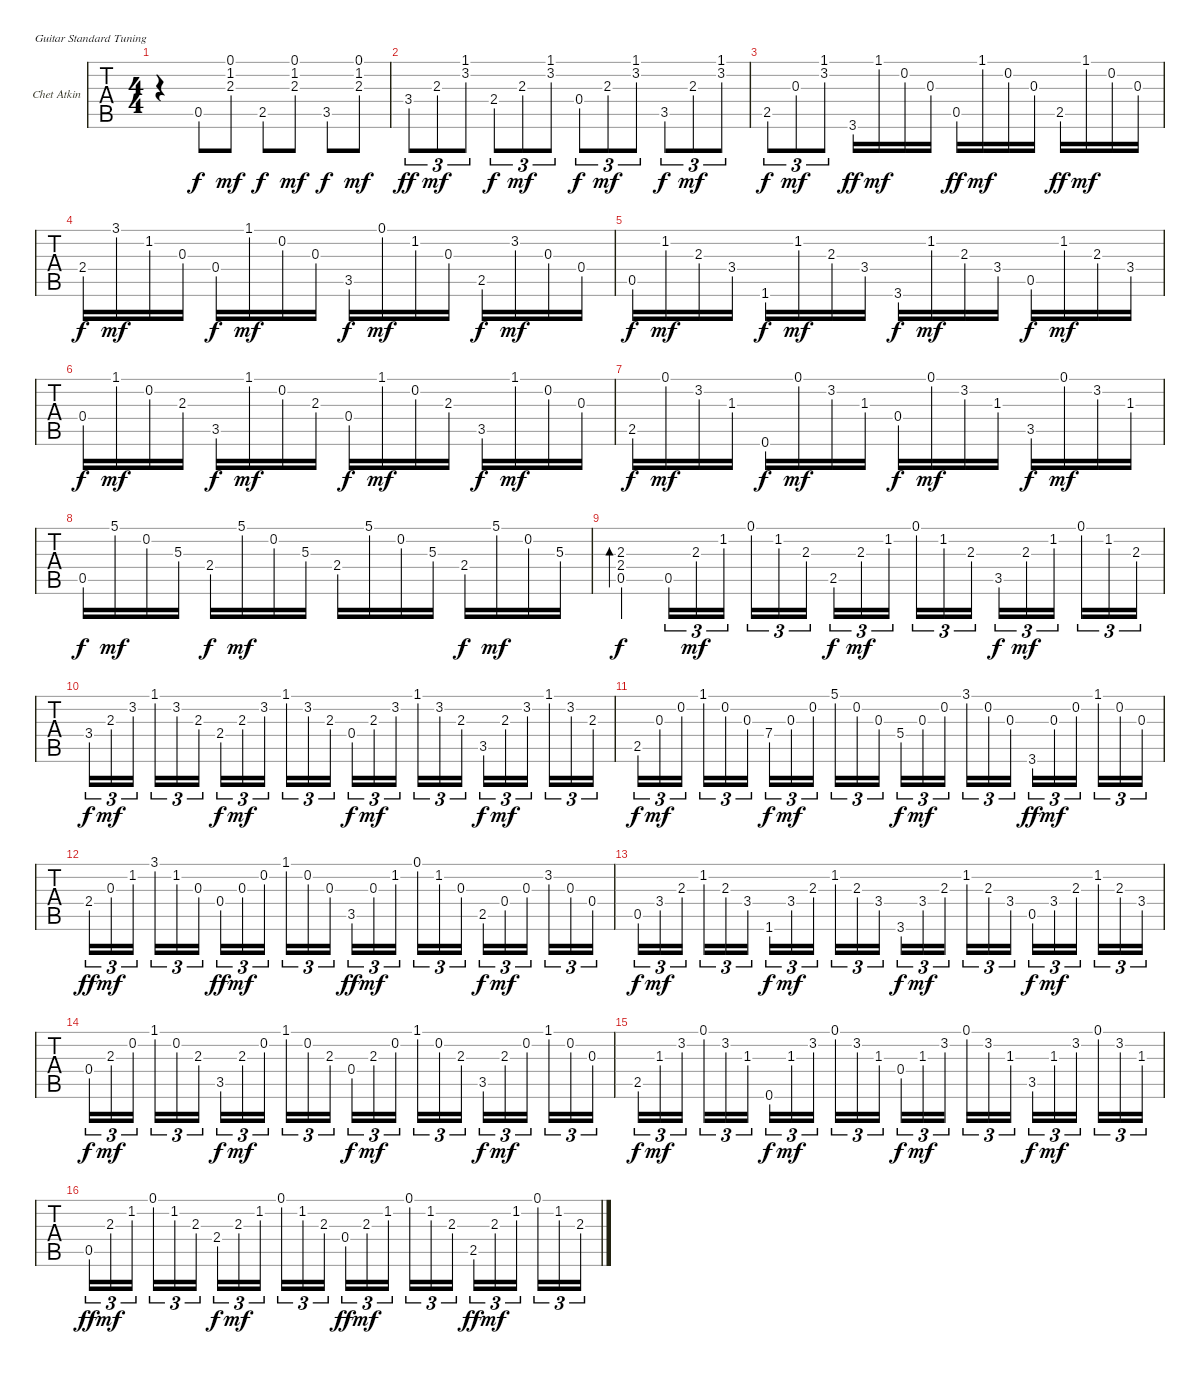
\bracketExtendMode nobrackets
\firstSystemTrackNameOrientation horizontal
\otherSystemsTrackNameOrientation horizontal
\track ("Chet Atkins" "Chet Atkin") {instrument acousticguitarnylon}
\staff {tabs}
\tuning (E4 B3 G3 D3 A2 E2)
\ts (4 4)
\beaming (8 2 2 2 2)
\tempo (120 hide)
\clef g2
\ks c
r.4{dy f instrument acousticguitarnylon} 0.5.8 (0.1 1.2 2.3).8{dy mf} 2.5.8{dy f} (0.1 1.2 2.3).8{dy mf} 3.5.8{dy f} (0.1 1.2 2.3).8{dy mf} |
3.4.8{tu (3 2) dy ff beam invert} 2.3.8{tu (3 2) dy mf beam invert} (1.1 3.2).8{tu (3 2) beam invert} 2.4.8{tu (3 2) dy f beam invert} 2.3.8{tu (3 2) dy mf beam invert} (1.1 3.2).8{tu (3 2) beam invert} 0.4.8{tu (3 2) dy f beam invert} 2.3.8{tu (3 2) dy mf beam invert} (1.1 3.2).8{tu (3 2) beam invert} 3.5.8{tu (3 2) dy f beam invert} 2.3.8{tu (3 2) dy mf beam invert} (1.1 3.2).8{tu (3 2) beam invert} |
2.5.8{tu (3 2) dy f beam invert} 0.3.8{tu (3 2) dy mf beam invert} (1.1 3.2).8{tu (3 2) beam invert} 3.6.16{dy ff} 1.1.16{dy mf} 0.2.16 0.3.16 0.5.16{dy ff} 1.1.16{dy mf} 0.2.16 0.3.16 2.5.16{dy ff} 1.1.16{dy mf} 0.2.16 0.3.16 |
2.4.16{dy f} 3.1.16{dy mf} 1.2.16 0.3.16 0.4.16{dy f} 1.1.16{dy mf} 0.2.16 0.3.16 3.5.16{dy f} 0.1.16{dy mf} 1.2.16 0.3.16 2.5.16{dy f} 3.2.16{dy mf} 0.3.16 0.4.16 |
0.5.16{dy f} 1.2.16{dy mf} 2.3.16 3.4.16 1.6.16{dy f} 1.2.16{dy mf} 2.3.16 3.4.16 3.6.16{dy f} 1.2.16{dy mf} 2.3.16 3.4.16 0.5.16{dy f} 1.2.16{dy mf} 2.3.16 3.4.16 |
0.4.16{dy f} 1.1.16{dy mf} 0.2.16 2.3.16 3.5.16{dy f} 1.1.16{dy mf} 0.2.16 2.3.16 0.4.16{dy f} 1.1.16{dy mf} 0.2.16 2.3.16 3.5.16{dy f} 1.1.16{dy mf} 0.2.16 0.3.16 |
2.5.16{dy f} 0.1.16{dy mf} 3.2.16 1.3.16 0.6.16{dy f} 0.1.16{dy mf} 3.2.16 1.3.16 0.4.16{dy f} 0.1.16{dy mf} 3.2.16 1.3.16 3.5.16{dy f} 0.1.16{dy mf} 3.2.16 1.3.16 |
0.5.16{dy f} 5.1.16{dy mf} 0.2.16 5.3.16 2.4.16{dy f} 5.1.16{dy mf} 0.2.16 5.3.16 2.4.16 5.1.16 0.2.16 5.3.16 2.4.16{dy f} 5.1.16{dy mf} 0.2.16 5.3.16 |
(2.3 2.4 0.5).4{bd 240 dy f beam invert beam split} 0.5.16{tu (3 2) beam invert} 2.3.16{tu (3 2) dy mf beam invert} 1.2.16{tu (3 2) beam invert} 0.1.16{tu (3 2) beam invert} 1.2.16{tu (3 2) beam invert} 2.3.16{tu (3 2) beam invert} 2.5.16{tu (3 2) dy f beam invert} 2.3.16{tu (3 2) dy mf beam invert} 1.2.16{tu (3 2) beam invert} 0.1.16{tu (3 2) beam invert} 1.2.16{tu (3 2) beam invert} 2.3.16{tu (3 2) beam invert} 3.5.16{tu (3 2) dy f beam invert} 2.3.16{tu (3 2) dy mf beam invert} 1.2.16{tu (3 2) beam invert} 0.1.16{tu (3 2) beam invert} 1.2.16{tu (3 2) beam invert} 2.3.16{tu (3 2) beam invert} |
3.4.16{tu (3 2) dy f beam invert} 2.3.16{tu (3 2) dy mf beam invert} 3.2.16{tu (3 2) beam invert} 1.1.16{tu (3 2) beam invert} 3.2.16{tu (3 2) beam invert} 2.3.16{tu (3 2) beam invert} 2.4.16{tu (3 2) dy f beam invert} 2.3.16{tu (3 2) dy mf beam invert} 3.2.16{tu (3 2) beam invert} 1.1.16{tu (3 2) beam invert} 3.2.16{tu (3 2) beam invert} 2.3.16{tu (3 2) beam invert} 0.4.16{tu (3 2) dy f beam invert} 2.3.16{tu (3 2) dy mf beam invert} 3.2.16{tu (3 2) beam invert} 1.1.16{tu (3 2) beam invert} 3.2.16{tu (3 2) beam invert} 2.3.16{tu (3 2) beam invert} 3.5.16{tu (3 2) dy f beam invert} 2.3.16{tu (3 2) dy mf beam invert} 3.2.16{tu (3 2) beam invert} 1.1.16{tu (3 2) beam invert} 3.2.16{tu (3 2) beam invert} 2.3.16{tu (3 2) beam invert} |
2.5.16{tu (3 2) dy f beam invert} 0.3.16{tu (3 2) dy mf beam invert} 0.2.16{tu (3 2) beam invert} 1.1.16{tu (3 2) beam invert} 0.2.16{tu (3 2) beam invert} 0.3.16{tu (3 2) beam invert} 7.4.16{tu (3 2) dy f beam invert} 0.3.16{tu (3 2) dy mf beam invert} 0.2.16{tu (3 2) beam invert} 5.1.16{tu (3 2) beam invert} 0.2.16{tu (3 2) beam invert} 0.3.16{tu (3 2) beam invert} 5.4.16{tu (3 2) dy f beam invert} 0.3.16{tu (3 2) dy mf beam invert} 0.2.16{tu (3 2) beam invert} 3.1.16{tu (3 2) beam invert} 0.2.16{tu (3 2) beam invert} 0.3.16{tu (3 2) beam invert} 3.6.16{tu (3 2) dy ff beam invert} 0.3.16{tu (3 2) dy mf beam invert} 0.2.16{tu (3 2) beam invert} 1.1.16{tu (3 2) beam invert} 0.2.16{tu (3 2) beam invert} 0.3.16{tu (3 2) beam invert} |
2.4.16{tu (3 2) dy ff beam invert} 0.3.16{tu (3 2) dy mf beam invert} 1.2.16{tu (3 2) beam invert} 3.1.16{tu (3 2) beam invert} 1.2.16{tu (3 2) beam invert} 0.3.16{tu (3 2) beam invert} 0.4.16{tu (3 2) dy ff beam invert} 0.3.16{tu (3 2) dy mf beam invert} 0.2.16{tu (3 2) beam invert} 1.1.16{tu (3 2) beam invert} 0.2.16{tu (3 2) beam invert} 0.3.16{tu (3 2) beam invert} 3.5.16{tu (3 2) dy ff beam invert} 0.3.16{tu (3 2) dy mf beam invert} 1.2.16{tu (3 2) beam invert} 0.1.16{tu (3 2) beam invert} 1.2.16{tu (3 2) beam invert} 0.3.16{tu (3 2) beam invert} 2.5.16{tu (3 2) dy f beam invert} 0.4.16{tu (3 2) dy mf beam invert} 0.3.16{tu (3 2) beam invert} 3.2.16{tu (3 2) beam invert} 0.3.16{tu (3 2) beam invert} 0.4.16{tu (3 2) beam invert} |
0.5.16{tu (3 2) dy f beam invert} 3.4.16{tu (3 2) dy mf beam invert} 2.3.16{tu (3 2) beam invert} 1.2.16{tu (3 2) beam invert} 2.3.16{tu (3 2) beam invert} 3.4.16{tu (3 2) beam invert} 1.6.16{tu (3 2) dy f beam invert} 3.4.16{tu (3 2) dy mf beam invert} 2.3.16{tu (3 2) beam invert} 1.2.16{tu (3 2) beam invert} 2.3.16{tu (3 2) beam invert} 3.4.16{tu (3 2) beam invert} 3.6.16{tu (3 2) dy f beam invert} 3.4.16{tu (3 2) dy mf beam invert} 2.3.16{tu (3 2) beam invert} 1.2.16{tu (3 2) beam invert} 2.3.16{tu (3 2) beam invert} 3.4.16{tu (3 2) beam invert} 0.5.16{tu (3 2) dy f beam invert} 3.4.16{tu (3 2) dy mf beam invert} 2.3.16{tu (3 2) beam invert} 1.2.16{tu (3 2) beam invert} 2.3.16{tu (3 2) beam invert} 3.4.16{tu (3 2) beam invert} |
0.4.16{tu (3 2) dy f beam invert} 2.3.16{tu (3 2) dy mf beam invert} 0.2.16{tu (3 2) beam invert} 1.1.16{tu (3 2) beam invert} 0.2.16{tu (3 2) beam invert} 2.3.16{tu (3 2) beam invert} 3.5.16{tu (3 2) dy f beam invert} 2.3.16{tu (3 2) dy mf beam invert} 0.2.16{tu (3 2) beam invert} 1.1.16{tu (3 2) beam invert} 0.2.16{tu (3 2) beam invert} 2.3.16{tu (3 2) beam invert} 0.4.16{tu (3 2) dy f beam invert} 2.3.16{tu (3 2) dy mf beam invert} 0.2.16{tu (3 2) beam invert} 1.1.16{tu (3 2) beam invert} 0.2.16{tu (3 2) beam invert} 2.3.16{tu (3 2) beam invert} 3.5.16{tu (3 2) dy f beam invert} 2.3.16{tu (3 2) dy mf beam invert} 0.2.16{tu (3 2) beam invert} 1.1.16{tu (3 2) beam invert} 0.2.16{tu (3 2) beam invert} 0.3.16{tu (3 2) beam invert} |
2.5.16{tu (3 2) dy f beam invert} 1.3.16{tu (3 2) dy mf beam invert} 3.2.16{tu (3 2) beam invert} 0.1.16{tu (3 2) beam invert} 3.2.16{tu (3 2) beam invert} 1.3.16{tu (3 2) beam invert} 0.6.16{tu (3 2) dy f beam invert} 1.3.16{tu (3 2) dy mf beam invert} 3.2.16{tu (3 2) beam invert} 0.1.16{tu (3 2) beam invert} 3.2.16{tu (3 2) beam invert} 1.3.16{tu (3 2) beam invert} 0.4.16{tu (3 2) dy f beam invert} 1.3.16{tu (3 2) dy mf beam invert} 3.2.16{tu (3 2) beam invert} 0.1.16{tu (3 2) beam invert} 3.2.16{tu (3 2) beam invert} 1.3.16{tu (3 2) beam invert} 3.5.16{tu (3 2) dy f beam invert} 1.3.16{tu (3 2) dy mf beam invert} 3.2.16{tu (3 2) beam invert} 0.1.16{tu (3 2) beam invert} 3.2.16{tu (3 2) beam invert} 1.3.16{tu (3 2) beam invert} |
0.5.16{tu (3 2) dy ff beam invert} 2.3.16{tu (3 2) dy mf beam invert} 1.2.16{tu (3 2) beam invert} 0.1.16{tu (3 2) beam invert} 1.2.16{tu (3 2) beam invert} 2.3.16{tu (3 2) beam invert} 2.4.16{tu (3 2) dy f beam invert} 2.3.16{tu (3 2) dy mf beam invert} 1.2.16{tu (3 2) beam invert} 0.1.16{tu (3 2) beam invert} 1.2.16{tu (3 2) beam invert} 2.3.16{tu (3 2) beam invert} 0.4.16{tu (3 2) dy ff beam invert} 2.3.16{tu (3 2) dy mf beam invert} 1.2.16{tu (3 2) beam invert} 0.1.16{tu (3 2) beam invert} 1.2.16{tu (3 2) beam invert} 2.3.16{tu (3 2) beam invert} 2.5.16{tu (3 2) dy ff beam invert} 2.3.16{tu (3 2) dy mf beam invert} 1.2.16{tu (3 2) beam invert} 0.1.16{tu (3 2) beam invert} 1.2.16{tu (3 2) beam invert} 2.3.16{tu (3 2) beam invert}
